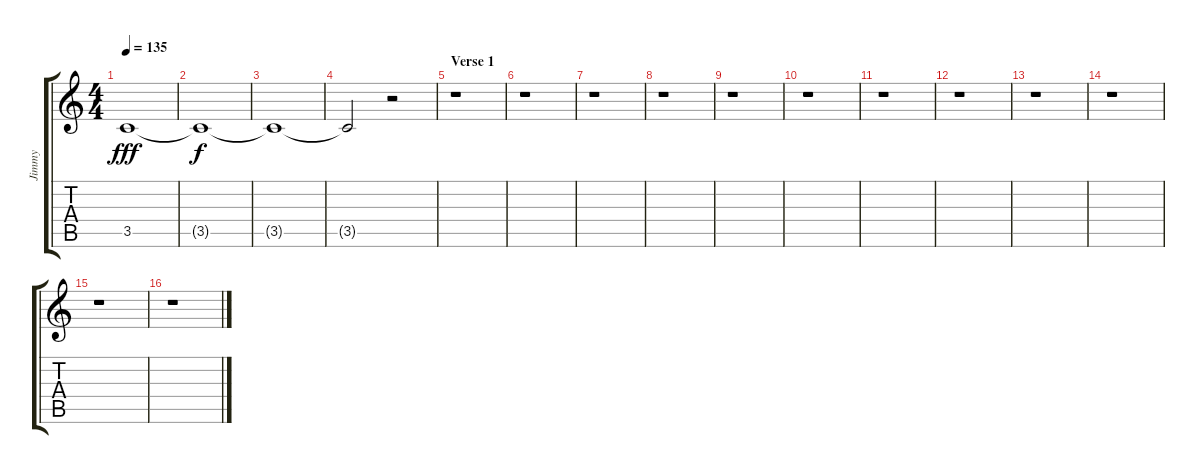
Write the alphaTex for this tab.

\track ("Jimmy" "Jimmy") {instrument overdrivenguitar}
\staff {score tabs}
\tuning (E4 B3 G3 D3 A2 E2) {hide}
\ts (4 4)
\tempo 135
\clef g2
\ks c
3.5.1{dy fff} |
3.5{t}.1{dy f} |
3.5{t}.1 |
3.5{t}.2 r.2 |
\section ("" "Verse 1")
r.1 |
r.1 |
r.1 |
r.1 |
r.1 |
r.1 |
r.1 |
r.1 |
r.1 |
r.1 |
r.1 |
r.1
